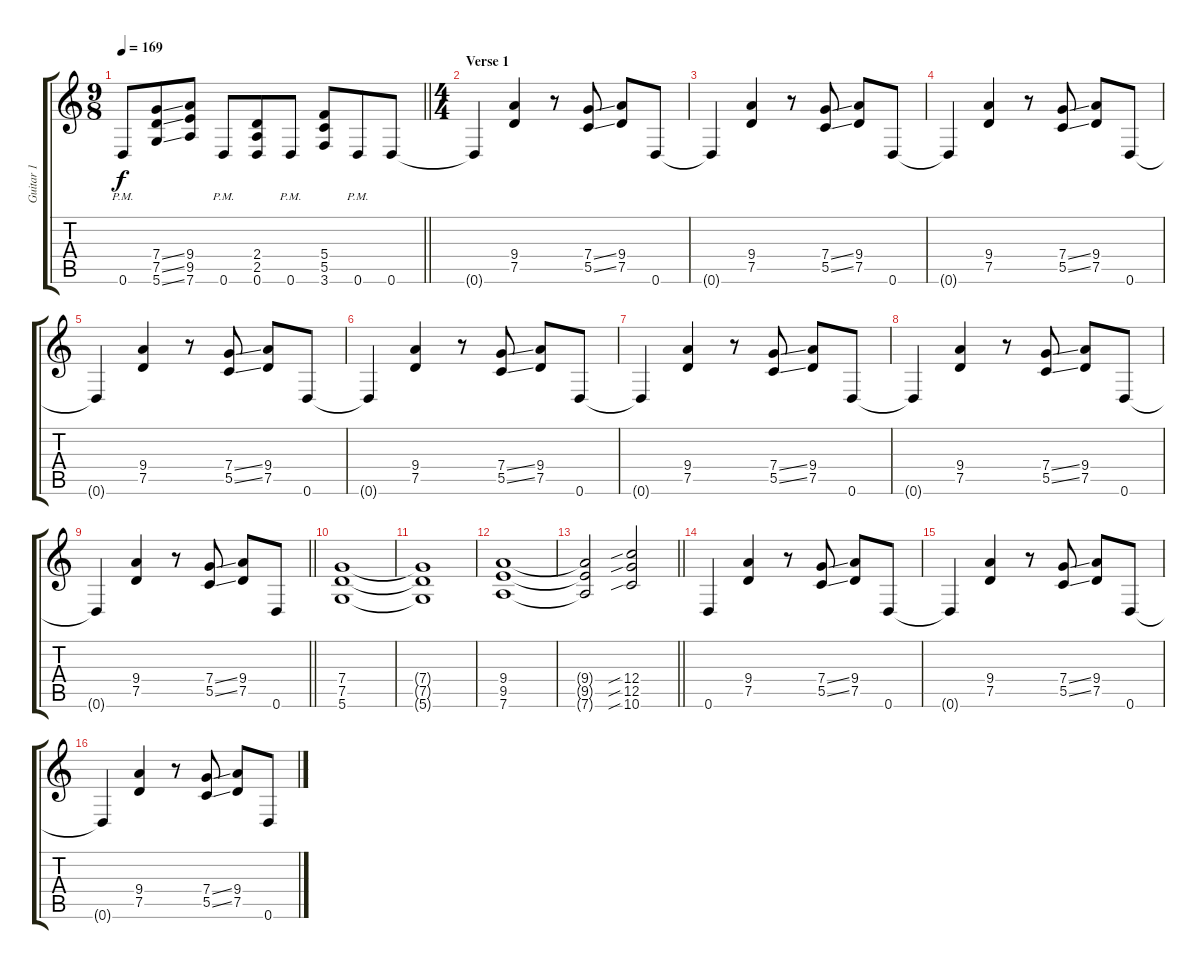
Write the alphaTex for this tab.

\track ("Guitar 1" "Guitar 1") {instrument distortionguitar}
\staff {score tabs}
\tuning (D4 A3 F3 C3 G2 D2) {hide}
\ts (9 8)
\tempo 169
\clef g2
\barLineRight lightlight
\ks c
0.6{pm}.8{dy f} (7.4{ss} 7.5{ss} 5.6{ss}).8 (9.4 9.5 7.6).8 0.6{pm}.8 (2.4 2.5 0.6).8 0.6{pm}.8 (5.4 5.5 3.6).8 0.6{pm}.8 0.6.8 |
\ts (4 4)
\section ("" "Verse 1")
0.6{t}.4 (9.4 7.5).4 r.8 (7.4{ss} 5.5{ss}).8 (9.4 7.5).8 0.6.8 |
0.6{t}.4 (9.4 7.5).4 r.8 (7.4{ss} 5.5{ss}).8 (9.4 7.5).8 0.6.8 |
0.6{t}.4 (9.4 7.5).4 r.8 (7.4{ss} 5.5{ss}).8 (9.4 7.5).8 0.6.8 |
0.6{t}.4 (9.4 7.5).4 r.8 (7.4{ss} 5.5{ss}).8 (9.4 7.5).8 0.6.8 |
0.6{t}.4 (9.4 7.5).4 r.8 (7.4{ss} 5.5{ss}).8 (9.4 7.5).8 0.6.8 |
0.6{t}.4 (9.4 7.5).4 r.8 (7.4{ss} 5.5{ss}).8 (9.4 7.5).8 0.6.8 |
0.6{t}.4 (9.4 7.5).4 r.8 (7.4{ss} 5.5{ss}).8 (9.4 7.5).8 0.6.8 |
\barLineRight lightlight
0.6{t}.4 (9.4 7.5).4 r.8 (7.4{ss} 5.5{ss}).8 (9.4 7.5).8 0.6.8 |
(7.4 7.5 5.6).1 |
(7.4{t} 7.5{t} 5.6{t}).1 |
(9.4 9.5 7.6).1 |
\barLineRight lightlight
(9.4{t} 9.5{t} 7.6{t}).2 (12.4{sib} 12.5{sib} 10.6{sib}).2 |
0.6.4 (9.4 7.5).4 r.8 (7.4{ss} 5.5{ss}).8 (9.4 7.5).8 0.6.8 |
0.6{t}.4 (9.4 7.5).4 r.8 (7.4{ss} 5.5{ss}).8 (9.4 7.5).8 0.6.8 |
0.6{t}.4 (9.4 7.5).4 r.8 (7.4{ss} 5.5{ss}).8 (9.4 7.5).8 0.6.8
